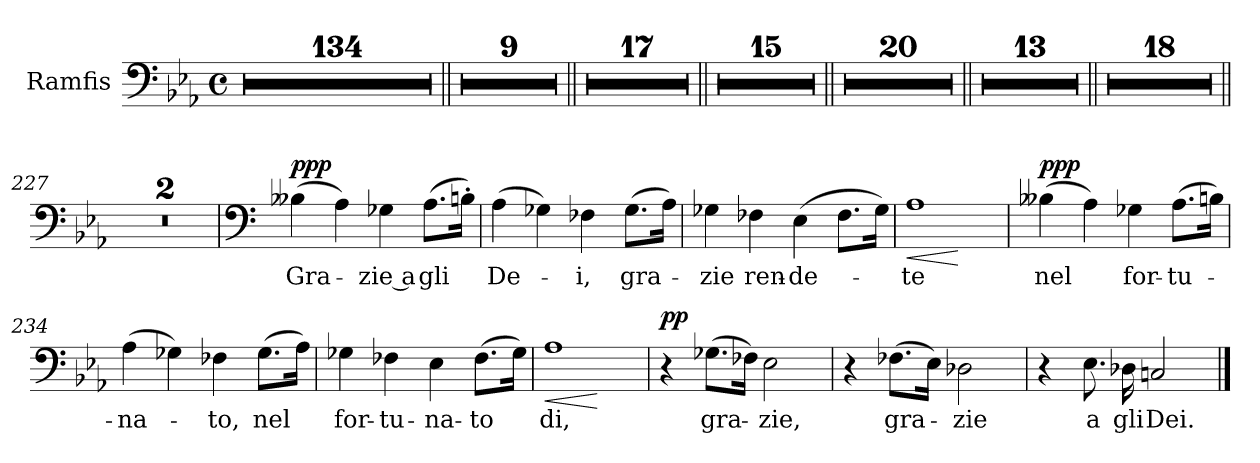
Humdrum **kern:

**kern	**text	**dynam
*part1	*part1	*part1
*staff1	*staff1	*staff1
*I"Ramfis	*	*
*I'Ram.	*	*
*clefF4	*	*
*k[b-e-a-]	*	*
*M4/4	*	*
*met(c)	*	*
=1	=1	=1
1r	.	.
=2	=2	=2
1r	.	.
!!LO:LB:g=z
=3	=3	=3
1r	.	.
=4	=4	=4
1r	.	.
=5	=5	=5
1r	.	.
=6	=6	=6
1r	.	.
!!LO:LB:g=z
=7	=7	=7
1r	.	.
=8	=8	=8
1r	.	.
=9	=9	=9
1r	.	.
!!LO:LB:g=z
=10	=10	=10
1r	.	.
=11	=11	=11
1r	.	.
=12	=12	=12
1r	.	.
!!LO:LB:g=z
=13	=13	=13
1r	.	.
=14	=14	=14
1r	.	.
=15	=15	=15
1r	.	.
=16	=16	=16
1r	.	.
!!LO:PB:g=z
=17	=17	=17
1r	.	.
=18	=18	=18
1r	.	.
=19	=19	=19
1r	.	.
=20	=20	=20
1r	.	.
!!LO:LB:g=z
=21	=21	=21
1r	.	.
=22	=22	=22
1r	.	.
=23	=23	=23
1r	.	.
=24	=24	=24
1r	.	.
!!LO:LB:g=z
=25	=25	=25
1r	.	.
=26	=26	=26
1r	.	.
=27	=27	=27
1r	.	.
=28	=28	=28
1r	.	.
!!LO:PB:g=z
=29	=29	=29
1r	.	.
=30	=30	=30
1r	.	.
=31	=31	=31
1r	.	.
=32	=32	=32
1r	.	.
!!LO:LB:g=z
=33	=33	=33
1r	.	.
=34	=34	=34
1r	.	.
=35	=35	=35
1r	.	.
=36	=36	=36
1r	.	.
!!LO:PB:g=z
=37	=37	=37
1r	.	.
=38	=38	=38
1r	.	.
=39	=39	=39
1r	.	.
!!LO:LB:g=z
=40	=40	=40
1r	.	.
=41	=41	=41
1r	.	.
=42	=42	=42
1r	.	.
!!LO:PB:g=z
=43	=43	=43
1r	.	.
=44	=44	=44
1r	.	.
=45	=45	=45
1r	.	.
!!LO:LB:g=z
=46	=46	=46
1r	.	.
=47	=47	=47
1r	.	.
=48	=48	=48
1r	.	.
!!LO:PB:g=z
=49	=49	=49
1r	.	.
=50	=50	=50
1r	.	.
=51	=51	=51
1r	.	.
!!LO:LB:g=z
=52	=52	=52
1r	.	.
=53	=53	=53
1r	.	.
=54	=54	=54
1r	.	.
!!LO:PB:g=z
=55	=55	=55
1r	.	.
=56	=56	=56
1r	.	.
=57	=57	=57
1r	.	.
=58	=58	=58
1r	.	.
!!LO:LB:g=z
=59	=59	=59
1r	.	.
=60	=60	=60
1r	.	.
=61	=61	=61
1r	.	.
!!LO:PB:g=z
=62	=62	=62
1r	.	.
=63	=63	=63
1r	.	.
=64	=64	=64
1r	.	.
!!LO:LB:g=z
=65	=65	=65
1r	.	.
=66	=66	=66
1r	.	.
=67	=67	=67
1r	.	.
!!LO:LB:g=z
=68	=68	=68
1r	.	.
=69	=69	=69
1r	.	.
=70	=70	=70
1r	.	.
!!LO:PB:g=z
=71	=71	=71
1r	.	.
=72	=72	=72
1r	.	.
=73	=73	=73
1r	.	.
=74	=74	=74
1r	.	.
!!LO:LB:g=z
=75	=75	=75
1r	.	.
=76	=76	=76
1r	.	.
=77	=77	=77
1r	.	.
=78	=78	=78
1r	.	.
!!LO:PB:g=z
=79	=79	=79
1r	.	.
=80	=80	=80
1r	.	.
=81	=81	=81
1r	.	.
=82	=82	=82
1r	.	.
!!LO:LB:g=z
=83	=83	=83
1r	.	.
=84	=84	=84
1r	.	.
=85	=85	=85
1r	.	.
=86	=86	=86
1r	.	.
!!LO:PB:g=z
=87	=87	=87
1r	.	.
=88	=88	=88
1r	.	.
=89	=89	=89
1r	.	.
=90	=90	=90
1r	.	.
!!LO:LB:g=z
=91	=91	=91
1r	.	.
=92	=92	=92
1r	.	.
=93	=93	=93
1r	.	.
=94	=94	=94
1r	.	.
!!LO:PB:g=z
=95	=95	=95
1r	.	.
=96	=96	=96
1r	.	.
=97	=97	=97
1r	.	.
=98	=98	=98
1r	.	.
!!LO:LB:g=z
=99	=99	=99
1r	.	.
=100	=100	=100
1r	.	.
=101	=101	=101
1r	.	.
=102	=102	=102
1r	.	.
!!LO:LB:g=z
=103	=103	=103
1r	.	.
=104	=104	=104
1r	.	.
=105	=105	=105
1r	.	.
=106	=106	=106
1r	.	.
!!LO:LB:g=z
=107	=107	=107
1r	.	.
=108	=108	=108
1r	.	.
=109	=109	=109
1r	.	.
!!LO:LB:g=z
=110	=110	=110
1r	.	.
=111	=111	=111
1r	.	.
=112	=112	=112
1r	.	.
!!LO:LB:g=z
=113	=113	=113
1r	.	.
=114	=114	=114
1r	.	.
=115	=115	=115
1r	.	.
!!LO:PB:g=z
=116	=116	=116
1r	.	.
=117	=117	=117
1r	.	.
=118	=118	=118
1r	.	.
!!LO:LB:g=z
=119	=119	=119
1r	.	.
=120	=120	=120
1r	.	.
=121	=121	=121
1r	.	.
!!LO:LB:g=z
=122	=122	=122
1r	.	.
=123	=123	=123
1r	.	.
=124	=124	=124
1r	.	.
!!LO:LB:g=z
=125	=125	=125
1r	.	.
=126	=126	=126
1r	.	.
=127	=127	=127
1r	.	.
!!LO:LB:g=z
=128	=128	=128
1r	.	.
=129	=129	=129
1r	.	.
=130	=130	=130
1r	.	.
!!LO:LB:g=z
=131	=131	=131
1r	.	.
=132	=132	=132
1r	.	.
=133	=133	=133
1r	.	.
=134	=134	=134
1r	.	.
!!LO:PB:g=z
=135||	=135||	=135||
1r	.	.
=136	=136	=136
1r	.	.
=137	=137	=137
1r	.	.
!!LO:PB:g=z
=138	=138	=138
1r	.	.
=139	=139	=139
1r	.	.
=140	=140	=140
1r	.	.
=141	=141	=141
1r	.	.
!!LO:PB:g=z
=142	=142	=142
1r	.	.
=143	=143	=143
1r	.	.
=144||	=144||	=144||
1r	.	.
!!LO:PB:g=z
=145	=145	=145
1r	.	.
=146	=146	=146
1r	.	.
=147	=147	=147
1r	.	.
!!LO:LB:g=z
=148	=148	=148
1r	.	.
=149	=149	=149
1r	.	.
=150	=150	=150
1r	.	.
!!LO:PB:g=z
=151	=151	=151
1r	.	.
=152	=152	=152
1r	.	.
=153	=153	=153
1r	.	.
=154	=154	=154
1r	.	.
!!LO:PB:g=z
=155	=155	=155
1r	.	.
=156	=156	=156
1r	.	.
=157	=157	=157
1r	.	.
=158	=158	=158
1r	.	.
=159	=159	=159
1r	.	.
=160	=160	=160
1r	.	.
!!LO:PB:g=z
=161||	=161||	=161||
1r	.	.
=162	=162	=162
1r	.	.
=163	=163	=163
1r	.	.
=164	=164	=164
1r	.	.
!!LO:PB:g=z
=165	=165	=165
1r	.	.
=166	=166	=166
1r	.	.
=167	=167	=167
1r	.	.
=168	=168	=168
1r	.	.
!!LO:PB:g=z
=169	=169	=169
1r	.	.
=170	=170	=170
1r	.	.
=171	=171	=171
1r	.	.
=172	=172	=172
1r	.	.
!!LO:PB:g=z
=173	=173	=173
1r	.	.
=174	=174	=174
1r	.	.
=175	=175	=175
1r	.	.
!!LO:PB:g=z
=176||	=176||	=176||
1r	.	.
=177	=177	=177
1r	.	.
=178	=178	=178
1r	.	.
=179	=179	=179
1r	.	.
!!LO:PB:g=z
=180	=180	=180
1r	.	.
=181	=181	=181
1r	.	.
=182	=182	=182
1r	.	.
=183	=183	=183
1r	.	.
!!LO:PB:g=z
=184	=184	=184
1r	.	.
=185	=185	=185
1r	.	.
=186	=186	=186
1r	.	.
!!LO:PB:g=z
=187	=187	=187
1r	.	.
=188	=188	=188
1r	.	.
=189	=189	=189
1r	.	.
!!LO:PB:g=z
=190	=190	=190
1r	.	.
=191	=191	=191
1r	.	.
=192	=192	=192
1r	.	.
=193	=193	=193
1r	.	.
!!LO:PB:g=z
=194	=194	=194
1r	.	.
=195	=195	=195
1r	.	.
=196||	=196||	=196||
1r	.	.
=197	=197	=197
1r	.	.
!!LO:LB:g=z
=198	=198	=198
1r	.	.
=199	=199	=199
1r	.	.
=200	=200	=200
1r	.	.
=201	=201	=201
1r	.	.
!!LO:LB:g=z
=202	=202	=202
1r	.	.
=203	=203	=203
1r	.	.
=204	=204	=204
1r	.	.
=205	=205	=205
1r	.	.
!!LO:LB:g=z
=206	=206	=206
1r	.	.
=207	=207	=207
1r	.	.
=208	=208	=208
1r	.	.
=209||	=209||	=209||
1r	.	.
!!LO:LB:g=z
=210	=210	=210
1r	.	.
=211	=211	=211
1r	.	.
=212	=212	=212
1r	.	.
!!LO:PB:g=z
=213	=213	=213
1r	.	.
=214	=214	=214
1r	.	.
=215	=215	=215
1r	.	.
=216	=216	=216
1r	.	.
!!LO:LB:g=z
=217	=217	=217
1r	.	.
=218	=218	=218
1r	.	.
=219	=219	=219
1r	.	.
=220	=220	=220
1r	.	.
!!LO:LB:g=z
=221	=221	=221
1r	.	.
=222	=222	=222
1r	.	.
=223	=223	=223
1r	.	.
=224	=224	=224
1r	.	.
!!LO:LB:g=z
=225	=225	=225
1r	.	.
=226	=226	=226
1r	.	.
=227||	=227||	=227||
1r	.	.
=228	=228	=228
1r	.	.
!!LO:PB:g=z
=229	=229	=229
*clefF4	*	*
!	!LO:LY:b:color=#0055FF	!LO:DY:a
(>4B--X\	Gra-	ppp
4A-\)	.	.
!	!LO:LY:b:color=#0055FF	!
4G-X\	-zie a	.
!	!LO:LY:b:color=#0055FF	!
(>8.A-\L	gli	.
16Bn'\Jk)	.	.
=230	=230	=230
!	!LO:LY:b:color=#0055FF	!
(>4A-\	De-	.
4G-X\)	.	.
!	!LO:LY:b:color=#0055FF	!
4F-X\	-i,	.
!	!LO:LY:b:color=#0055FF	!
(>8.G-\L	gra-	.
16A-\Jk)	.	.
=231	=231	=231
!	!LO:LY:b:color=#0055FF	!
4G-X\	-zie	.
!	!LO:LY:b:color=#0055FF	!
4F-X\	ren-	.
!	!LO:LY:b:color=#0055FF	!
(>4E-\	-de-	.
8.F-\L	.	.
16G-\Jk)	.	.
=232	=232	=232
!	!LO:LY:b:color=#0055FF	!LO:HP:b
1A-	-te	<
.	.	[
!!LO:PB:g=z
=233	=233	=233
!	!LO:LY:b:color=#0055FF	!LO:DY:a
(>4B--X\	nel	ppp
4A-\)	.	.
!	!LO:LY:b:color=#0055FF	!
4G-X\	for-	.
!	!LO:LY:b:color=#0055FF	!
(>8.A-\L	-tu-	.
16Bn\Jk)	.	.
=234	=234	=234
!	!LO:LY:b:color=#0055FF	!
(>4A-\	-na-	.
4G-X\)	.	.
!	!LO:LY:b:color=#0055FF	!
4F-X\	-to,	.
!	!LO:LY:b:color=#0055FF	!
(>8.G-\L	nel	.
16A-\Jk)	.	.
=235	=235	=235
!	!LO:LY:b:color=#0055FF	!
4G-X\	for-	.
!	!LO:LY:b:color=#0055FF	!
4F-X\	-tu-	.
!	!LO:LY:b:color=#0055FF	!
4E-\	-na-	.
!	!LO:LY:b:color=#0055FF	!
(>8.F-\L	-to	.
16G-\Jk)	.	.
=236	=236	=236
!	!LO:LY:b:color=#0055FF	!LO:HP:b
1A-	di,	<
.	.	[
!!LO:LB:g=z
=237	=237	=237
!	!	!LO:DY:a
4r	.	pp
!	!LO:LY:b:color=#0055FF	!
(>8.G-X\L	gra-	.
16F-X\Jk)	.	.
!	!LO:LY:b:color=#0055FF	!
2E-\	-zie,	.
=238	=238	=238
4r	.	.
!	!LO:LY:b:color=#0055FF	!
(>8.F-X\L	gra-	.
16E-\Jk)	.	.
!	!LO:LY:b:color=#0055FF	!
2D-X\	-zie	.
=239	=239	=239
4r	.	.
!	!LO:LY:b:color=#0055FF	!
8.E-\	a	.
!	!LO:LY:b:color=#0055FF	!
16D-X\	gli	.
!	!LO:LY:b:color=#0055FF	!
2Cn/	Dei.	.
==	==	==
*-	*-	*-
